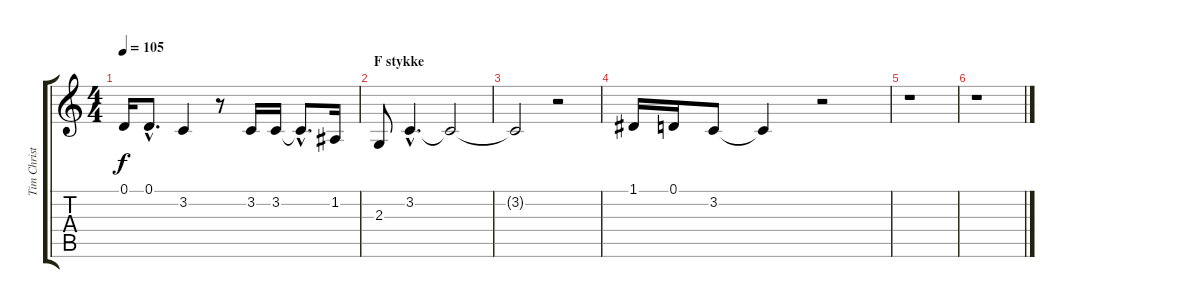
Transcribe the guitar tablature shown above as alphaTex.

\track ("Tim Christensen (Vocal)" "Tim Christ") {instrument violin}
\staff {score tabs}
\tuning (D4 A3 F3 C3 G2 D2) {hide}
\ts (4 4)
\tempo 105
\clef g2
\ks c
0.1{t}.16{dy f} 0.1{hac}.8{d} 3.2.4 r.8 3.2.16 3.2.16 3.2{hac t}.8{d} 1.2.16 |
\section ("" "F stykke")
2.3.8 3.2{hac}.4{d} 3.2{t}.2 |
3.2{t}.2 r.2 |
1.1.16 0.1.16 3.2.8 3.2{t}.4 r.2 |
r.1 |
r.1
